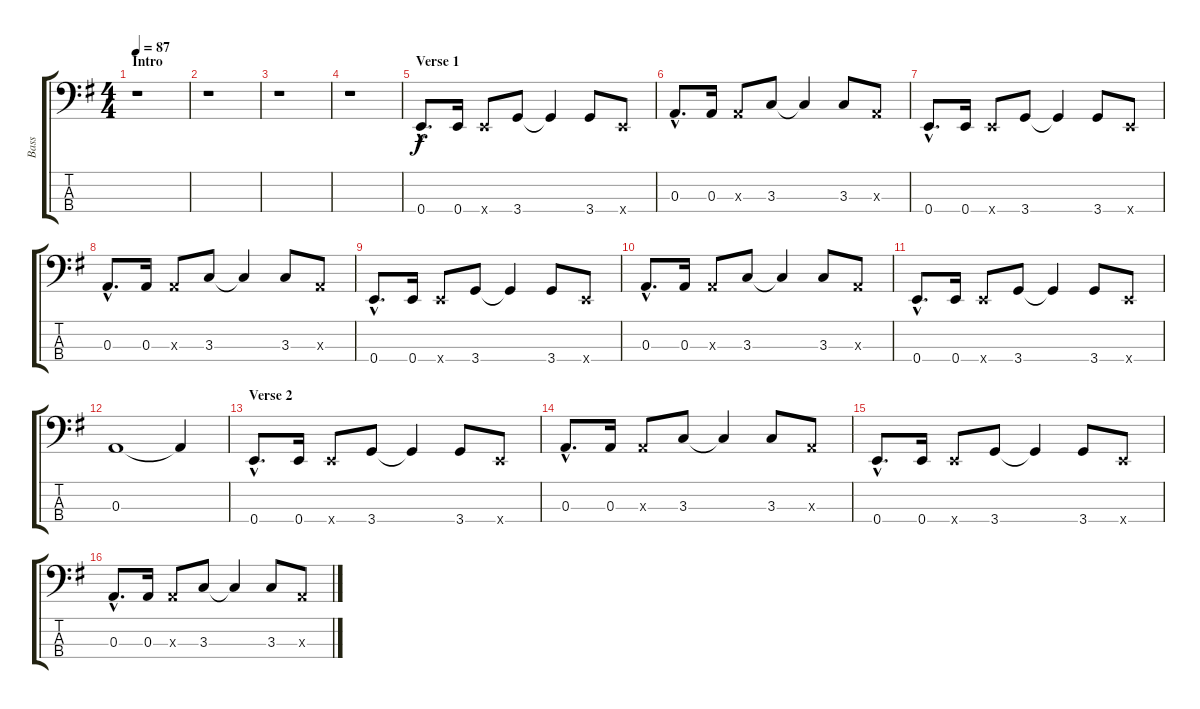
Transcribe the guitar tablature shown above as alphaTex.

\track ("Bass" "Bass") {instrument electricbassfinger}
\staff {score tabs}
\tuning (G2 D2 A1 E1) {hide}
\ts (4 4)
\section ("" "Intro")
\tempo 87
\clef f4
\ks g
r.1{dy f instrument electricbassfinger} |
r.1 |
r.1 |
r.1 |
\section ("" "Verse 1")
0.4{hac}.8{d} 0.4.16 0.4{x}.8 3.4.8 3.4{t}.4 3.4.8 0.4{x}.8 |
0.3{hac}.8{d} 0.3.16 0.3{x}.8 3.3.8 3.3{t}.4 3.3.8 0.3{x}.8 |
0.4{hac}.8{d} 0.4.16 0.4{x}.8 3.4.8 3.4{t}.4 3.4.8 0.4{x}.8 |
0.3{hac}.8{d} 0.3.16 0.3{x}.8 3.3.8 3.3{t}.4 3.3.8 0.3{x}.8 |
0.4{hac}.8{d} 0.4.16 0.4{x}.8 3.4.8 3.4{t}.4 3.4.8 0.4{x}.8 |
0.3{hac}.8{d} 0.3.16 0.3{x}.8 3.3.8 3.3{t}.4 3.3.8 0.3{x}.8 |
0.4{hac}.8{d} 0.4.16 0.4{x}.8 3.4.8 3.4{t}.4 3.4.8 0.4{x}.8 |
0.3.1 0.3{t}.4 |
\section ("" "Verse 2")
0.4{hac}.8{d} 0.4.16 0.4{x}.8 3.4.8 3.4{t}.4 3.4.8 0.4{x}.8 |
0.3{hac}.8{d} 0.3.16 0.3{x}.8 3.3.8 3.3{t}.4 3.3.8 0.3{x}.8 |
0.4{hac}.8{d} 0.4.16 0.4{x}.8 3.4.8 3.4{t}.4 3.4.8 0.4{x}.8 |
0.3{hac}.8{d} 0.3.16 0.3{x}.8 3.3.8 3.3{t}.4 3.3.8 0.3{x}.8
